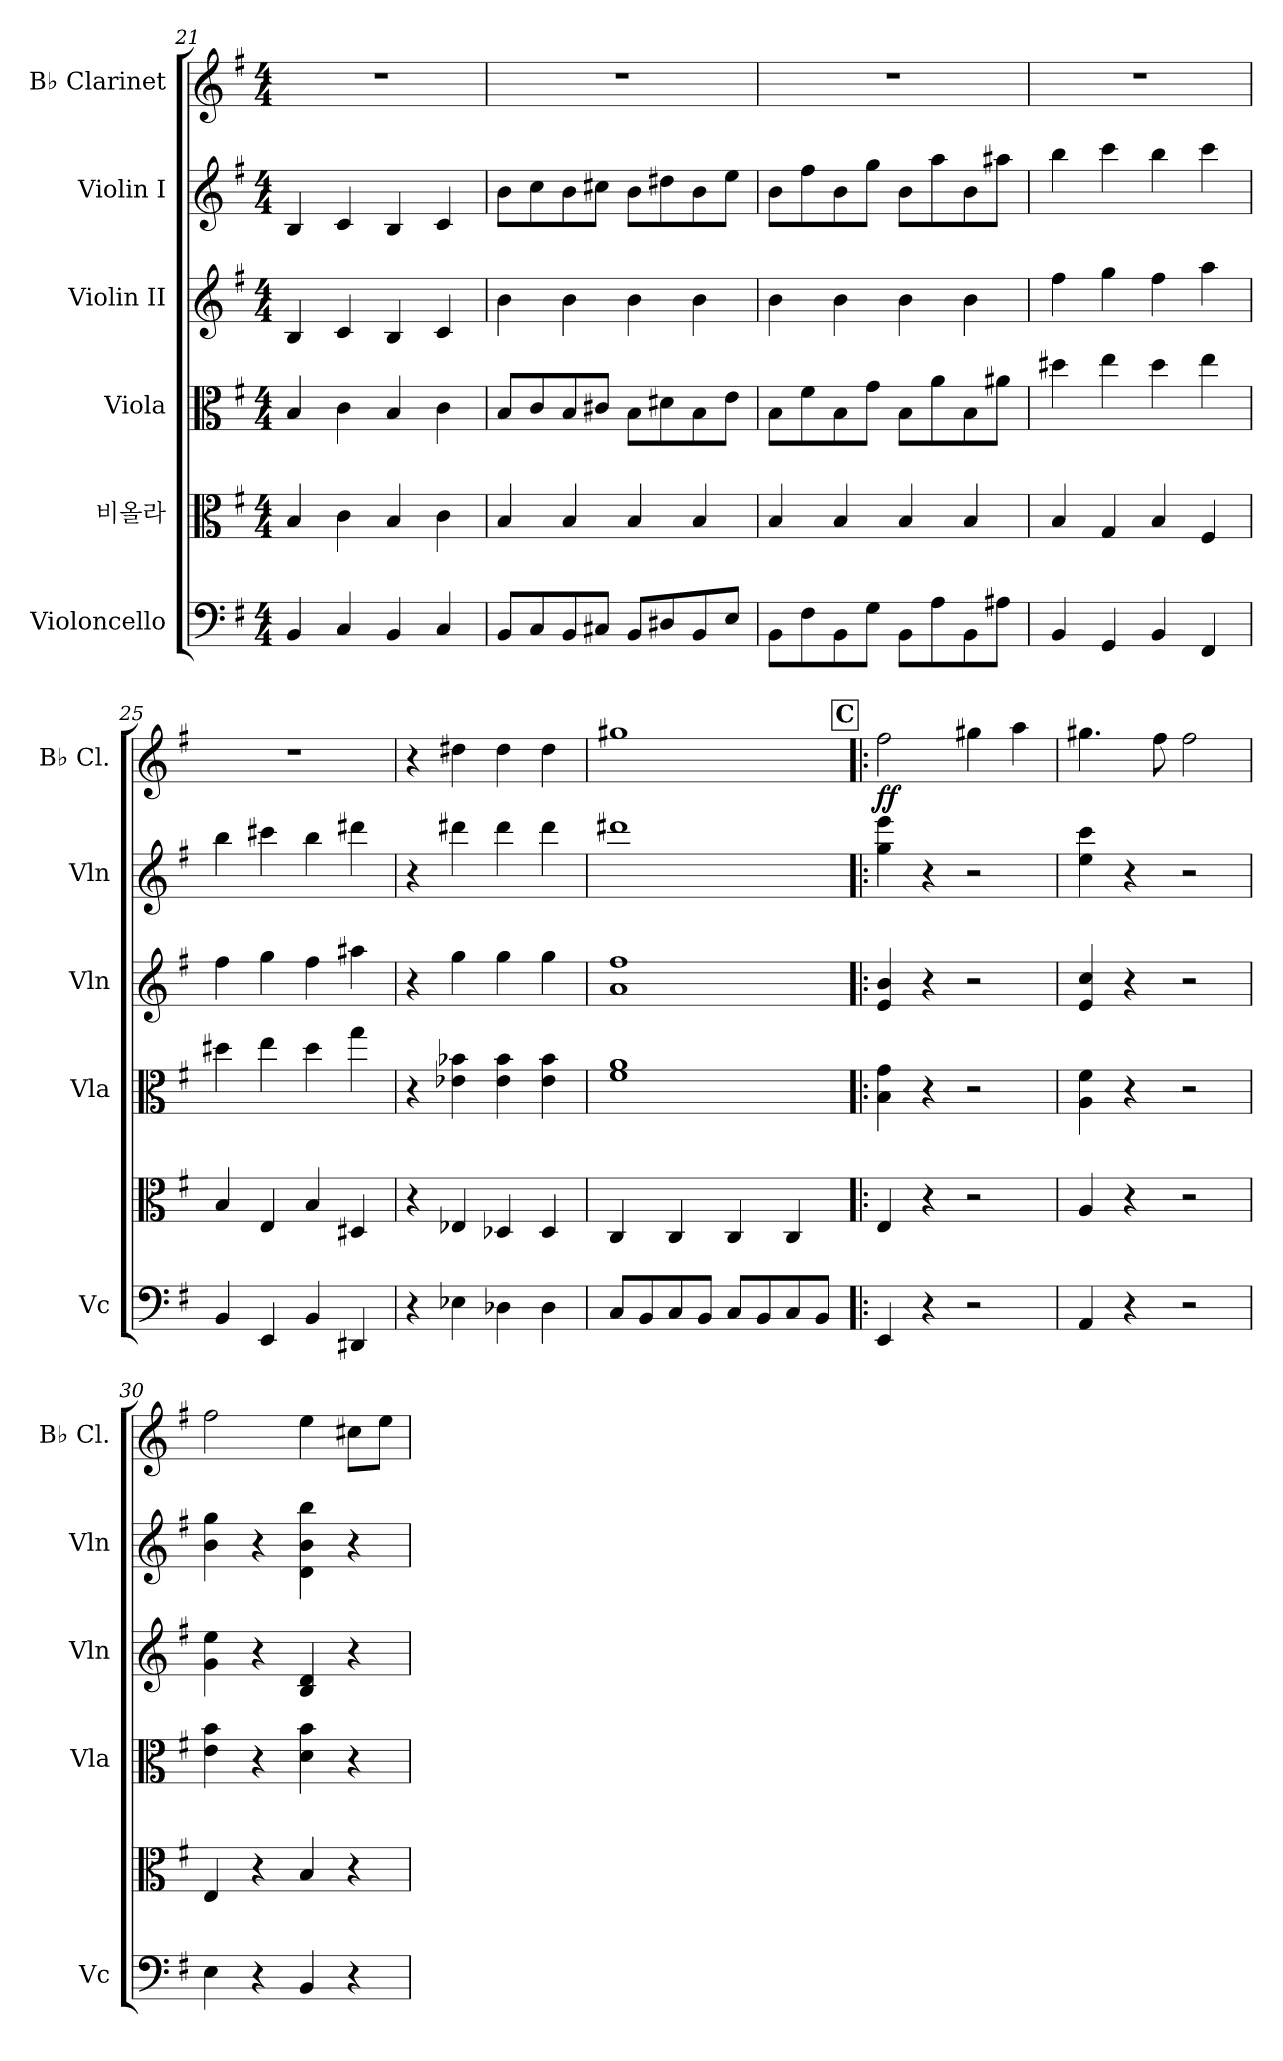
**kern	**kern	**kern	**kern	**kern	**kern	**dynam
*part6	*part5	*part4	*part3	*part2	*part1	*part1
*staff6	*staff5	*staff4	*staff3	*staff2	*staff1	*staff1
*I"Violoncello	*I"비올라	*I"Viola	*I"Violin II	*I"Violin I	*I"B♭ Clarinet	*
*I'Vc	*	*I'Vla	*I'Vln	*I'Vln	*I'B♭ Cl.	*
!!LO:PB:g=z
*clefF4	*clefC3	*clefC3	*clefG2	*clefG2	*clefG2	*
*	*	*	*	*	*ITrd1c2	*
*k[f#]	*k[f#]	*k[f#]	*k[f#]	*k[f#]	*k[b-]	*
*M4/4	*M4/4	*M4/4	*M4/4	*M4/4	*M4/4	*
=21	=21	=21	=21	=21	=21	=21
4BB/	4B/	4B/	4B/	4B/	1r	.
4C/	4c\	4c\	4c/	4c/	.	.
4BB/	4B/	4B/	4B/	4B/	.	.
4C/	4c\	4c\	4c/	4c/	.	.
=22	=22	=22	=22	=22	=22	=22
8BB/L	4B/	8B/L	4b\	8b\L	1r	.
8C/	.	8c/	.	8cc\	.	.
8BB/	4B/	8B/	4b\	8b\	.	.
8C#X/J	.	8c#X/J	.	8cc#X\J	.	.
8BB/L	4B/	8B\L	4b\	8b\L	.	.
8D#X/	.	8d#X\	.	8dd#X\	.	.
8BB/	4B/	8B\	4b\	8b\	.	.
8E/J	.	8e\J	.	8ee\J	.	.
=23	=23	=23	=23	=23	=23	=23
8BB\L	4B/	8B\L	4b\	8b\L	1r	.
8F#\	.	8f#\	.	8ff#\	.	.
8BB\	4B/	8B\	4b\	8b\	.	.
8G\J	.	8g\J	.	8gg\J	.	.
8BB\L	4B/	8B\L	4b\	8b\L	.	.
8A\	.	8a\	.	8aa\	.	.
8BB\	4B/	8B\	4b\	8b\	.	.
8A#X\J	.	8a#X\J	.	8aa#X\J	.	.
=24	=24	=24	=24	=24	=24	=24
4BB/	4B/	4dd#X\	4ff#\	4bb\	1r	.
4GG/	4G/	4ee\	4gg\	4ccc\	.	.
4BB/	4B/	4dd#\	4ff#\	4bb\	.	.
4FF#/	4F#/	4ee\	4aa\	4ccc\	.	.
=25	=25	=25	=25	=25	=25	=25
4BB/	4B/	4dd#X\	4ff#\	4bb\	1r	.
4EE/	4E/	4ee\	4gg\	4ccc#X\	.	.
4BB/	4B/	4dd#\	4ff#\	4bb\	.	.
4DD#X/	4D#X/	4gg\	4aa#X\	4ddd#X\	.	.
!!LO:LB:g=z
=26	=26	=26	=26	=26	=26	=26
4r	4r	4r	4r	4r	4r	.
4E-X\	4E-X/	4e-X\ 4b-X\	4gg\	4ddd#X\	4cc#X\	.
4D-X\	4D-X/	4e-\ 4b-\	4gg\	4ddd#\	4cc#\	.
4D-\	4D-/	4e-\ 4b-\	4gg\	4ddd#\	4cc#\	.
=27	=27	=27	=27	=27	=27	=27
8C/L	4C/	1f# 1a	1a 1ff#	1ddd#X	1ff#X	.
8BB/	.	.	.	.	.	.
8C/	4C/	.	.	.	.	.
8BB/J	.	.	.	.	.	.
8C/L	4C/	.	.	.	.	.
8BB/	.	.	.	.	.	.
8C/	4C/	.	.	.	.	.
8BB/J	.	.	.	.	.	.
!!LO:REH:place=s1:a:B:fs=14:t=C
=28!|:	=28!|:	=28!|:	=28!|:	=28!|:	=28!|:	=28!|:
!	!	!	!	!	!	!LO:DY:b
4EE/	4E/	4B\ 4g\	4e/ 4b/	4gg\ 4eee\	2ee\	ff
4r	4r	4r	4r	4r	.	.
2r	2r	2r	2r	2r	4ff#X\	.
.	.	.	.	.	4gg\	.
=29	=29	=29	=29	=29	=29	=29
4AA/	4A/	4A\ 4f#\	4e/ 4cc/	4ee\ 4ccc\	4.ff#X\	.
4r	4r	4r	4r	4r	.	.
.	.	.	.	.	8ee\	.
2r	2r	2r	2r	2r	2ee\	.
=30	=30	=30	=30	=30	=30	=30
4E\	4E/	4e\ 4b\	4g\ 4ee\	4b\ 4gg\	2ee\	.
4r	4r	4r	4r	4r	.	.
4BB/	4B/	4d\ 4b\	4B/ 4d/	4d\ 4b\ 4bb\	4dd\	.
4r	4r	4r	4r	4r	8bn\L	.
.	.	.	.	.	8dd\J	.
=	=	=	=	=	=	=
*-	*-	*-	*-	*-	*-	*-
